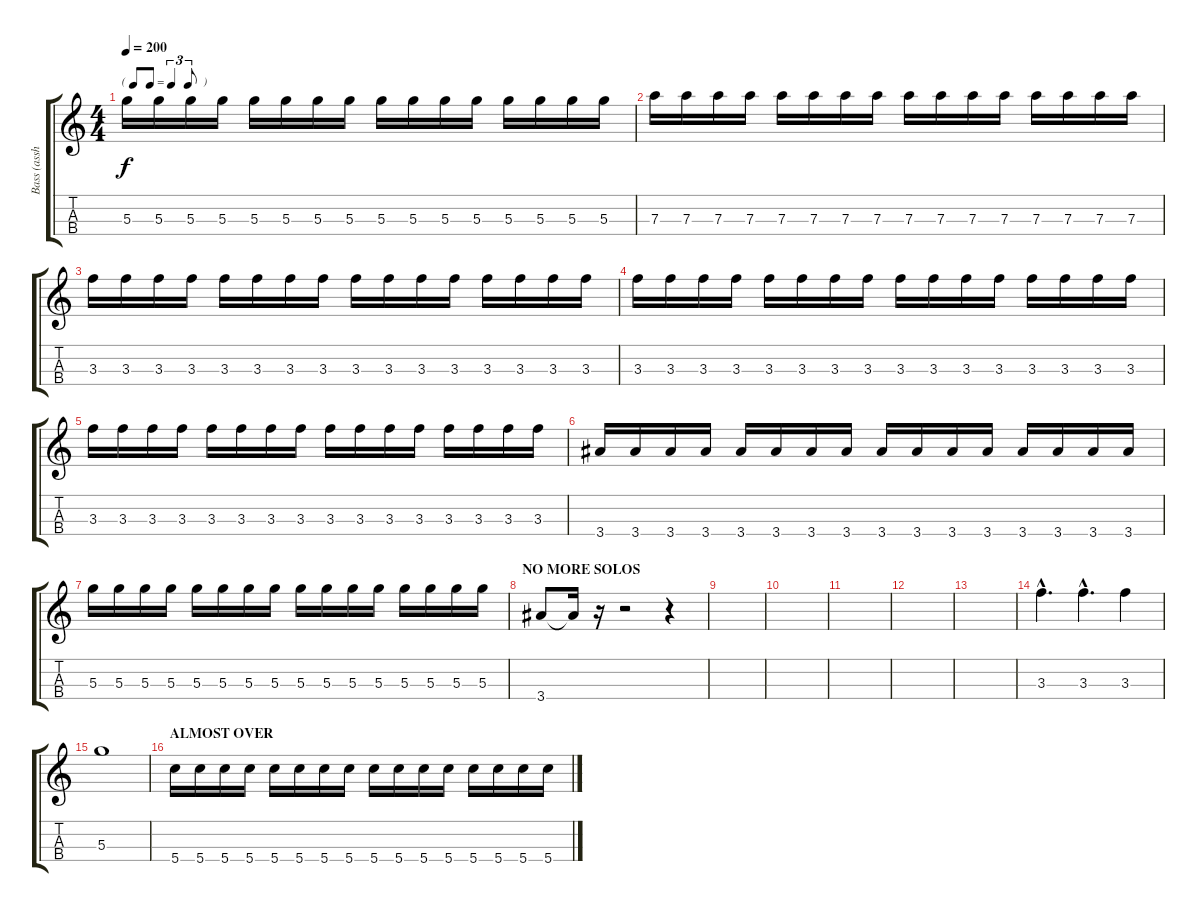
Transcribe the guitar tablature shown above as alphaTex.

\track ("Bass (asshole)" "Bass (assh") {instrument electricbasspick}
\staff {score tabs}
\tuning (E5 A4 D4 G3) {hide}
\ts (4 4)
\tf triplet8th
\tempo 200
\clef g2
\ks c
5.3.16{dy f} 5.3.16 5.3.16 5.3.16 5.3.16 5.3.16 5.3.16 5.3.16 5.3.16 5.3.16 5.3.16 5.3.16 5.3.16 5.3.16 5.3.16 5.3.16 |
7.3.16 7.3.16 7.3.16 7.3.16 7.3.16 7.3.16 7.3.16 7.3.16 7.3.16 7.3.16 7.3.16 7.3.16 7.3.16 7.3.16 7.3.16 7.3.16 |
3.3.16 3.3.16 3.3.16 3.3.16 3.3.16 3.3.16 3.3.16 3.3.16 3.3.16 3.3.16 3.3.16 3.3.16 3.3.16 3.3.16 3.3.16 3.3.16 |
3.3.16 3.3.16 3.3.16 3.3.16 3.3.16 3.3.16 3.3.16 3.3.16 3.3.16 3.3.16 3.3.16 3.3.16 3.3.16 3.3.16 3.3.16 3.3.16 |
3.3.16 3.3.16 3.3.16 3.3.16 3.3.16 3.3.16 3.3.16 3.3.16 3.3.16 3.3.16 3.3.16 3.3.16 3.3.16 3.3.16 3.3.16 3.3.16 |
3.4.16 3.4.16 3.4.16 3.4.16 3.4.16 3.4.16 3.4.16 3.4.16 3.4.16 3.4.16 3.4.16 3.4.16 3.4.16 3.4.16 3.4.16 3.4.16 |
5.3.16 5.3.16 5.3.16 5.3.16 5.3.16 5.3.16 5.3.16 5.3.16 5.3.16 5.3.16 5.3.16 5.3.16 5.3.16 5.3.16 5.3.16 5.3.16 |
\section ("" "NO MORE SOLOS")
3.4.8 3.4{t}.16 r.16 r.2 r.4 |
|
|
|
|
|
3.3{hac}.4{d} 3.3{hac}.4{d} 3.3.4 |
5.3.1 |
\section ("" "ALMOST OVER")
5.4.16 5.4.16 5.4.16 5.4.16 5.4.16 5.4.16 5.4.16 5.4.16 5.4.16 5.4.16 5.4.16 5.4.16 5.4.16 5.4.16 5.4.16 5.4.16
